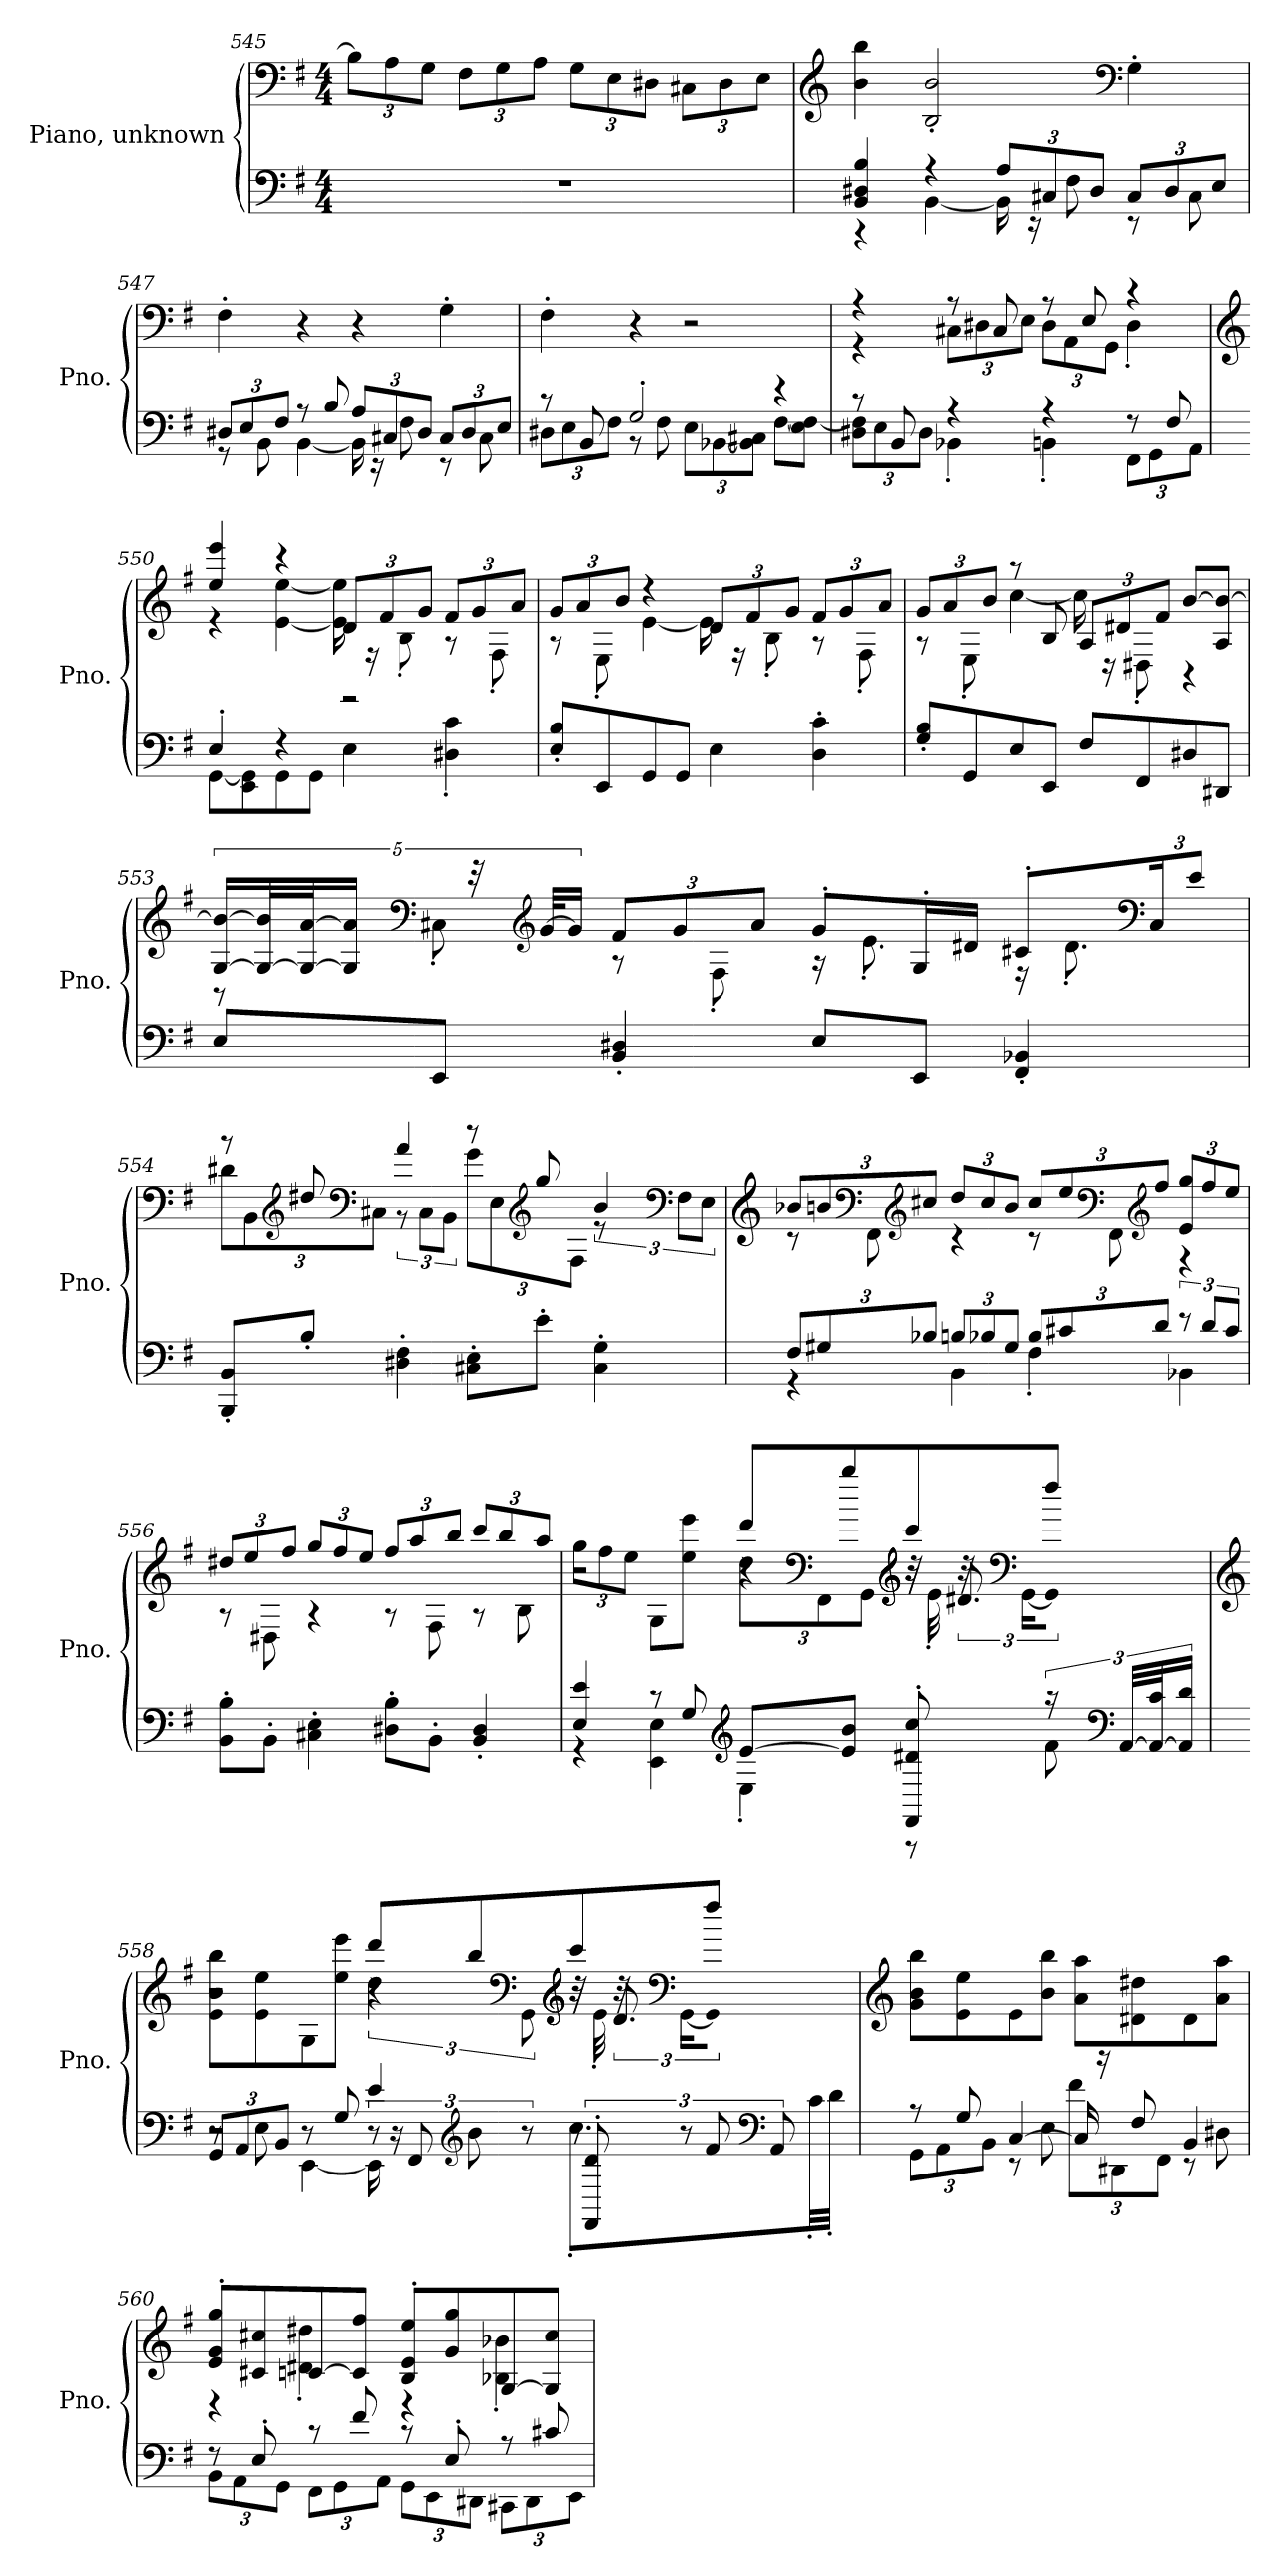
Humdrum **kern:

**kern	**kern
*part1	*part1
*staff2	*staff1
*I"Piano, unknown	*
*I'Pno.	*
*clefF4	*clefF4
*k[f#]	*k[f#]
*M4/4	*M4/4
*	*Xbrackettup
=545	=545
1r	12B\L]
.	12A\
.	12G\J
.	12F#\L
.	12G\
.	12A\J
.	12G\L
.	12E\
.	12D#X\J
.	12C#X\L
.	12D#\
.	12E\J
!!LO:LB:g=z
=546	=546
*	*clefG2
*^	*
4BB/ 4D#X/ 4B/	4r	4b\ 4bb\
4r	[4BB\	2B/' 2b/'
*Xbrackettup	*	*
12A/L	16BB\]	.
.	16r	.
12C#X/	.	.
.	8F#\	.
12D#/J	.	.
*	*	*clefF4
12C#/L	8r	4G'\
12D#/	.	.
.	8C#\	.
12E/J	.	.
=547	=547	=547
12D#X/L	8r	4F#'\
12E/	.	.
.	8BB\	.
12F#/J	.	.
8r	[4BB\	4r
8B/	.	.
12A/L	16BB\]	4r
.	16r	.
12C#X/	.	.
.	8F#\	.
12D#/J	.	.
12C#/L	8r	4G'\
12D#/	.	.
.	8C#\	.
12E/J	.	.
!!LO:LB:g=z
=548	=548	=548
8r	12D#X\L	4F#'\
.	12E\	.
8BB/	.	.
.	12F#\J	.
2G'/	8r	4r
.	8F#\	.
.	12E\L	2r
.	[12BB-X\	.
.	12BB-\] 12C#X\J	.
4r	[8F#\L	.
.	8E\ 8F#\_J	.
=549	=549	=549
*	*	*^
8r	12D#X\ 12F#\]L	4r	4r
.	12E\	.	.
8BB/	.	.	.
.	12D#\J	.	.
4r	4BB-X'\	8r	12C#X\L
.	.	.	12D#X\
.	.	8C#/	.
.	.	.	12E\J
4r	4BBn'\	8r	12D#\L
.	.	.	12AA\
.	.	8E/	.
.	.	.	12GG\J
8r	12FF#\L	4r	4D#'\
.	12GG\	.	.
8F#/	.	.	.
.	12AA\J	.	.
!!LO:LB:g=z	!!
=550	=550	=550	=550
*	*	*clefG2	*
4E'/	[8GG\L	4ee/ 4eee/	4r
.	8EE\ 8GG\]	.	.
4r	8GG\	4r	[4e\ [4ee\
.	8GG\J	.	.
2r	4E\	12d/L	16e\] 16ee\]
.	.	.	16r
.	.	12f#/	.
.	.	.	8B'\
.	.	12g/J	.
.	4D#X\' 4c\'	12f#/L	8r
.	.	12g/	.
.	.	.	8F#'\
.	.	12a/J	.
*v	*v	*	*
=551	=551	=551
8E/' 8B/'L	12g/L	8r
.	12a/	.
8EE/	.	8E'\
.	12b/J	.
8GG/	4r	[4e\
8GG/J	.	.
4E\	12d/L	16e\]
.	.	16r
.	12f#/	.
.	.	8B'\
.	12g/J	.
4D\' 4c\'	12f#/L	8r
.	12g/	.
.	.	8F#'\
.	12a/J	.
!!LO:LB:g=z	!!
=552	=552	=552
8G/' 8B/'L	12g/L	8r
.	12a/	.
8GG/	.	8E'\
.	12b/J	.
8E/	8r	[4cc\
8EE/J	8B/	.
8F#/L	12A/L	16cc\]
.	.	16r
.	12d#X/	.
8FF#/	.	8D#X'\
.	12f#/J	.
8D#X/	[8b/L	4r
8DD#X/J	8A/ 8b/_J	.
!!LO:LB:g=z	!!
=553	=553	=553
*	*brackettup	*
8E/L	[20G/ 20b/_LL	8r
.	40G/_ 40b/]L	.
.	40G/_ [40a/J	.
.	20G/] 20a/]JJ	.
*	*clefF4	*
8EE/J	.	8C#X'\
.	40r	.
*	*clefG2	*
.	[40g/KLL	.
.	20g/JJ]	.
*	*Xbrackettup	*
4BB/' 4D#X/'	12f#/L	8r
.	12g/	.
.	.	8F#'\
.	12a/J	.
8E/L	8g'/L	16r
.	.	8.e'\
8EE/J	16G'/L	.
.	16d#X/JJ	.
4FF#/' 4BB-X/'	8c#X'/L	16r
.	.	8.d#'\
*	*clefF4	*
.	24C#/K	.
.	12e/J	.
!!LO:PB:g=z	!!
=554	=554	=554
8BBB/' 8BB/'L	8r	12d#X\L
.	.	12BB\
*	*clefG2	*
8B'/J	8dd#X/	.
*	*clefF4	*
.	.	12C#X\J
*	*	*brackettup
4D#X\' 4F#\'	4a/	12r
.	.	12C#\L
.	.	12BB\J
*	*	*Xbrackettup
8C#X\' 8E\'L	8r	12g\L
.	.	12E\
*	*clefG2	*
8e'\J	8gg/	.
.	.	12F#\J
*	*	*brackettup
4C#\' 4G\'	4b/	12r
*	*clefF4	*
.	.	12F#\L
.	.	12E\J
!!LO:LB:g=z	!!
=555	=555	=555
*	*clefG2	*
*^	*	*
*	*	*Xbrackettup	*
12F#/L	4r	12b-X/L	8r
12G#X/	.	12bn/	.
*	*	*clefF4	*
.	.	.	8FF#\
*	*	*clefG2	*
12B-X/J	.	12cc#X/J	.
12Bn/L	4BB\	12dd/L	4r
12B-X/	.	12cc#/	.
12G#/J	.	12b/J	.
12B-/L	4F#'\	12cc#/L	8r
12c#X/	.	12ee/	.
*	*	*clefF4	*
.	.	.	8FF#\
*	*	*clefG2	*
12d/J	.	12ff#/J	.
*brackettup	*	*	*
12r	4BB-X\	12e/ 12gg/L	4r
12d/L	.	12ff#/	.
12c#/J	.	12ee/J	.
*v	*v	*	*
=556	=556	=556
8BB\' 8B\'L	12dd#X/L	8r
.	12ee/	.
8BB'\J	.	8D#X\
.	12ff#/J	.
4C#X\' 4E\'	12gg/L	4r
.	12ff#/	.
.	12ee/J	.
8D#X\' 8B\'L	12ff#/L	8r
.	12aa/	.
8BB'\J	.	8F#\
.	12bb/J	.
4BB/' 4D#/'	12ccc/L	8r
.	12bb/	.
.	.	8B\
.	12aa/J	.
!!LO:LB:g=z
=557	=557	=557
*^	*	*^
4E/ 4e/	4r	2r	12gg\L	2r
.	.	.	12ff#\	.
.	.	.	12ee\J	.
8r	4EE\ 4E\	.	8G\L	.
8G/	.	.	8ee\ 8eee\J	.
*clefG2	*	*	*	*
[8e/L	4E'\	8ddd/L	12dd\L	4r
*	*	*clefF4	*	*
.	.	.	12FF#\	.
8e/] 8b/J	.	8bb/	.	.
.	.	.	12GG\J	.
*	*	*clefG2	*	*
8FF#/' 8d#X/' 8cc/'	8r	8ccc/	32r	16r
.	.	.	32e'\	.
*	*	*	*brackettup	*
.	.	.	48r	8.d#X/
*	*	*clefF4	*	*
.	.	.	[24GG\KL	.
24r	8f#\	8ff#/J	8GG\J]	.
*clefF4	*	*	*	*
[48AA/LLL	.	.	.	.
48AA/_ 48c/J	.	.	.	.
24AA/] 24d#/JJ	.	.	.	.
*v	*v	*	*	*
!!LO:LB:g=z	!!	!!
=558	=558	=558	=558
*	*clefG2	*	*
*^	*	*	*
*	*^	*	*	*
*	*	*Xbrackettup	*	*	*
2r	8r	12GG/L	2r	8e\ 8b\ 8bb\L	2r
.	.	12AA/	.	.	.
.	8E\	.	.	8e\ 8ee\	.
.	.	12BB/J	.	.	.
.	[4EE\	8r	.	8G\	.
.	.	8G/	.	8ee\ 8eee\J	.
*	*	*brackettup	*	*	*
4e/	16EE\]	12r	8ddd/L	6dd\	4r
.	16r	.	.	.	.
.	.	12FF#/	.	.	.
*clefG2	*	*	*	*	*
.	8b\	.	8bb/	.	.
*	*	*	*clefF4	*	*
.	.	12r	.	12GG\	.
*	*	*	*clefG2	*	*
8r	8.cc'\L	12FF#/' 12d/'	8ccc/	32r	16r
.	.	.	.	32e'\	.
.	.	.	.	48r	8.d/
*	*	*	*clefF4	*	*
.	.	12r	.	[24GG\KL	.
8f#/	.	.	8ff#/J	8GG\J]	.
*clefF4	*	*	*	*	*
.	.	12AA/	.	.	.
.	32c'\LL	.	.	.	.
.	32d'\JJJ	.	.	.	.
*v	*v	*v	*	*	*
*	*v	*v	*v
!!LO:LB:g=z
=559	=559
*	*clefG2
*^	*
*	*Xbrackettup	*
8r	12GG\L	8g\ 8b\ 8bb\L
.	12AA\	.
8G/	.	8e\ 8ee\
.	12BB\J	.
[4C/	8r	8e\
.	8E\	8b\ 8bb\J
16C/]	12f#\L	8a\ 8aa\L
16r	.	.
.	12DD#X\	.
8F#/	.	8d#X\ 8dd#X\
.	12FF#\J	.
4BB/	8r	8d#\
.	8D#X\	8a\ 8aa\J
=560	=560	=560
*	*	*^
8r	12BB\L	8e/' 8g/' 8gg/'L	4r
.	12AA\	.	.
8E'/	.	8c#X/ 8cc#X/	.
.	12GG\J	.	.
8r	12FF#\L	[8cn/	4d#X\' 4dd#X\'
.	12GG\	.	.
8f#/	.	8c/] 8ff#/J	.
.	12AA\J	.	.
8r	12GG\L	8B/' 8e/' 8ee/'L	4r
.	12EE\	.	.
8E'/	.	8g/ 8gg/	.
.	12DD#X\J	.	.
8r	12CC#X\L	[8G/	4B-X\' 4b-X\'
.	12DD#\	.	.
8c#X/	.	8G/] 8cc#/J	.
.	12EE\J	.	.
*v	*v	*	*
*	*v	*v
=	=
*-	*-
